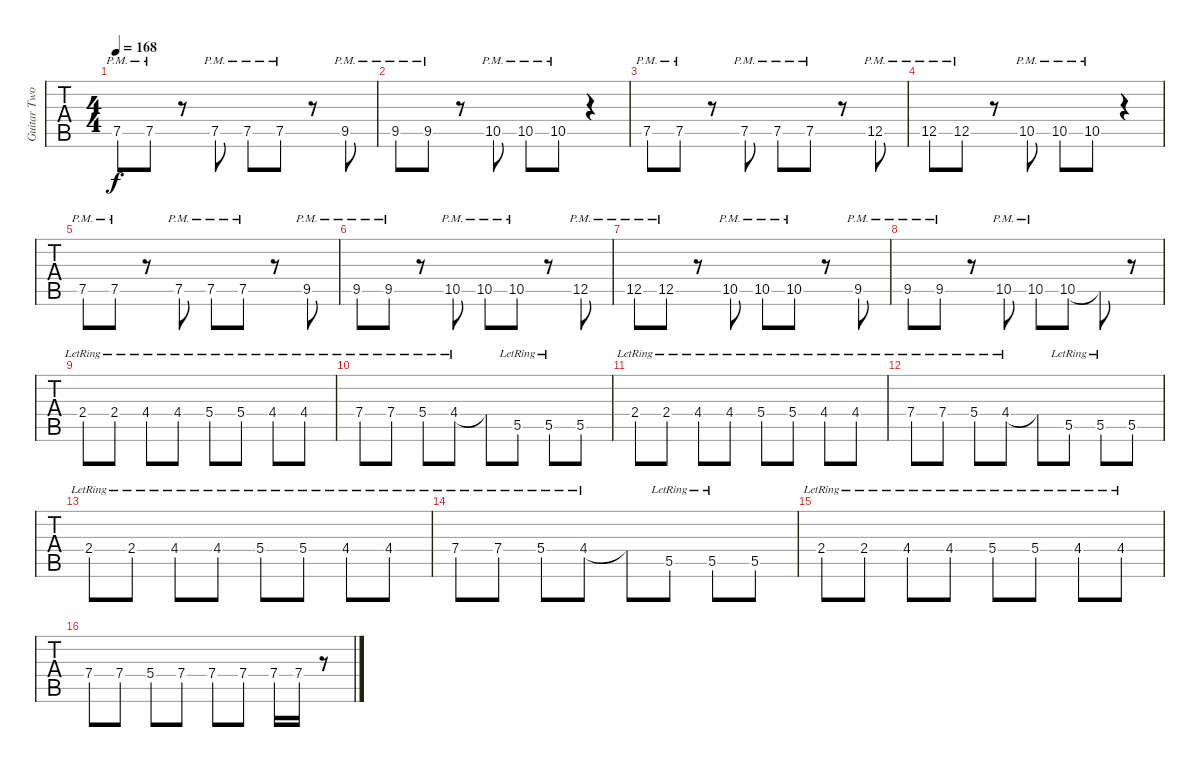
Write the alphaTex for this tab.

\track ("Guitar Two" "Guitar Two") {instrument overdrivenguitar}
\staff {tabs}
\tuning (E4 B3 G3 D3 A2 E2) {hide}
\ts (4 4)
\tempo 168
\clef g2
\ks c
7.5{pm}.8{dy f} 7.5{pm}.8 r.8 7.5{pm}.8 7.5{pm}.8 7.5{pm}.8 r.8 9.5{pm}.8 |
9.5{pm}.8 9.5{pm}.8 r.8 10.5{pm}.8 10.5{pm}.8 10.5{pm}.8 r.4 |
7.5{pm}.8 7.5{pm}.8 r.8 7.5{pm}.8 7.5{pm}.8 7.5{pm}.8 r.8 12.5{pm}.8 |
12.5{pm}.8 12.5{pm}.8 r.8 10.5{pm}.8 10.5{pm}.8 10.5{pm}.8 r.4 |
7.5{pm}.8 7.5{pm}.8 r.8 7.5{pm}.8 7.5{pm}.8 7.5{pm}.8 r.8 9.5{pm}.8 |
9.5{pm}.8 9.5{pm}.8 r.8 10.5{pm}.8 10.5{pm}.8 10.5{pm}.8 r.8 12.5{pm}.8 |
12.5{pm}.8 12.5{pm}.8 r.8 10.5{pm}.8 10.5{pm}.8 10.5{pm}.8 r.8 9.5{pm}.8 |
9.5{pm}.8 9.5{pm}.8 r.8 10.5{pm}.8 10.5{pm}.8 10.5.8 10.5{t}.8 r.8 |
2.4{lr}.8{balance 11} 2.4{lr}.8 4.4{lr}.8 4.4{lr}.8 5.4{lr}.8 5.4{lr}.8 4.4{lr}.8 4.4{lr}.8 |
7.4{lr}.8 7.4{lr}.8 5.4{lr}.8 4.4{lr}.8 4.4{t}.8 5.5{lr}.8 5.5{lr}.8 5.5.8 |
2.4{lr}.8 2.4{lr}.8 4.4{lr}.8 4.4{lr}.8 5.4{lr}.8 5.4{lr}.8 4.4{lr}.8 4.4{lr}.8 |
7.4{lr}.8 7.4{lr}.8 5.4{lr}.8 4.4{lr}.8 4.4{t}.8 5.5{lr}.8 5.5{lr}.8 5.5.8 |
2.4{lr}.8 2.4{lr}.8 4.4{lr}.8 4.4{lr}.8 5.4{lr}.8 5.4{lr}.8 4.4{lr}.8 4.4{lr}.8 |
7.4{lr}.8 7.4{lr}.8 5.4{lr}.8 4.4{lr}.8 4.4{t}.8 5.5{lr}.8 5.5{lr}.8 5.5.8 |
2.4{lr}.8 2.4{lr}.8 4.4{lr}.8 4.4{lr}.8 5.4{lr}.8 5.4{lr}.8 4.4{lr}.8 4.4{lr}.8 |
7.4.8 7.4.8 5.4.8 7.4.8 7.4.8 7.4.8 7.4.16 7.4.16 r.8
